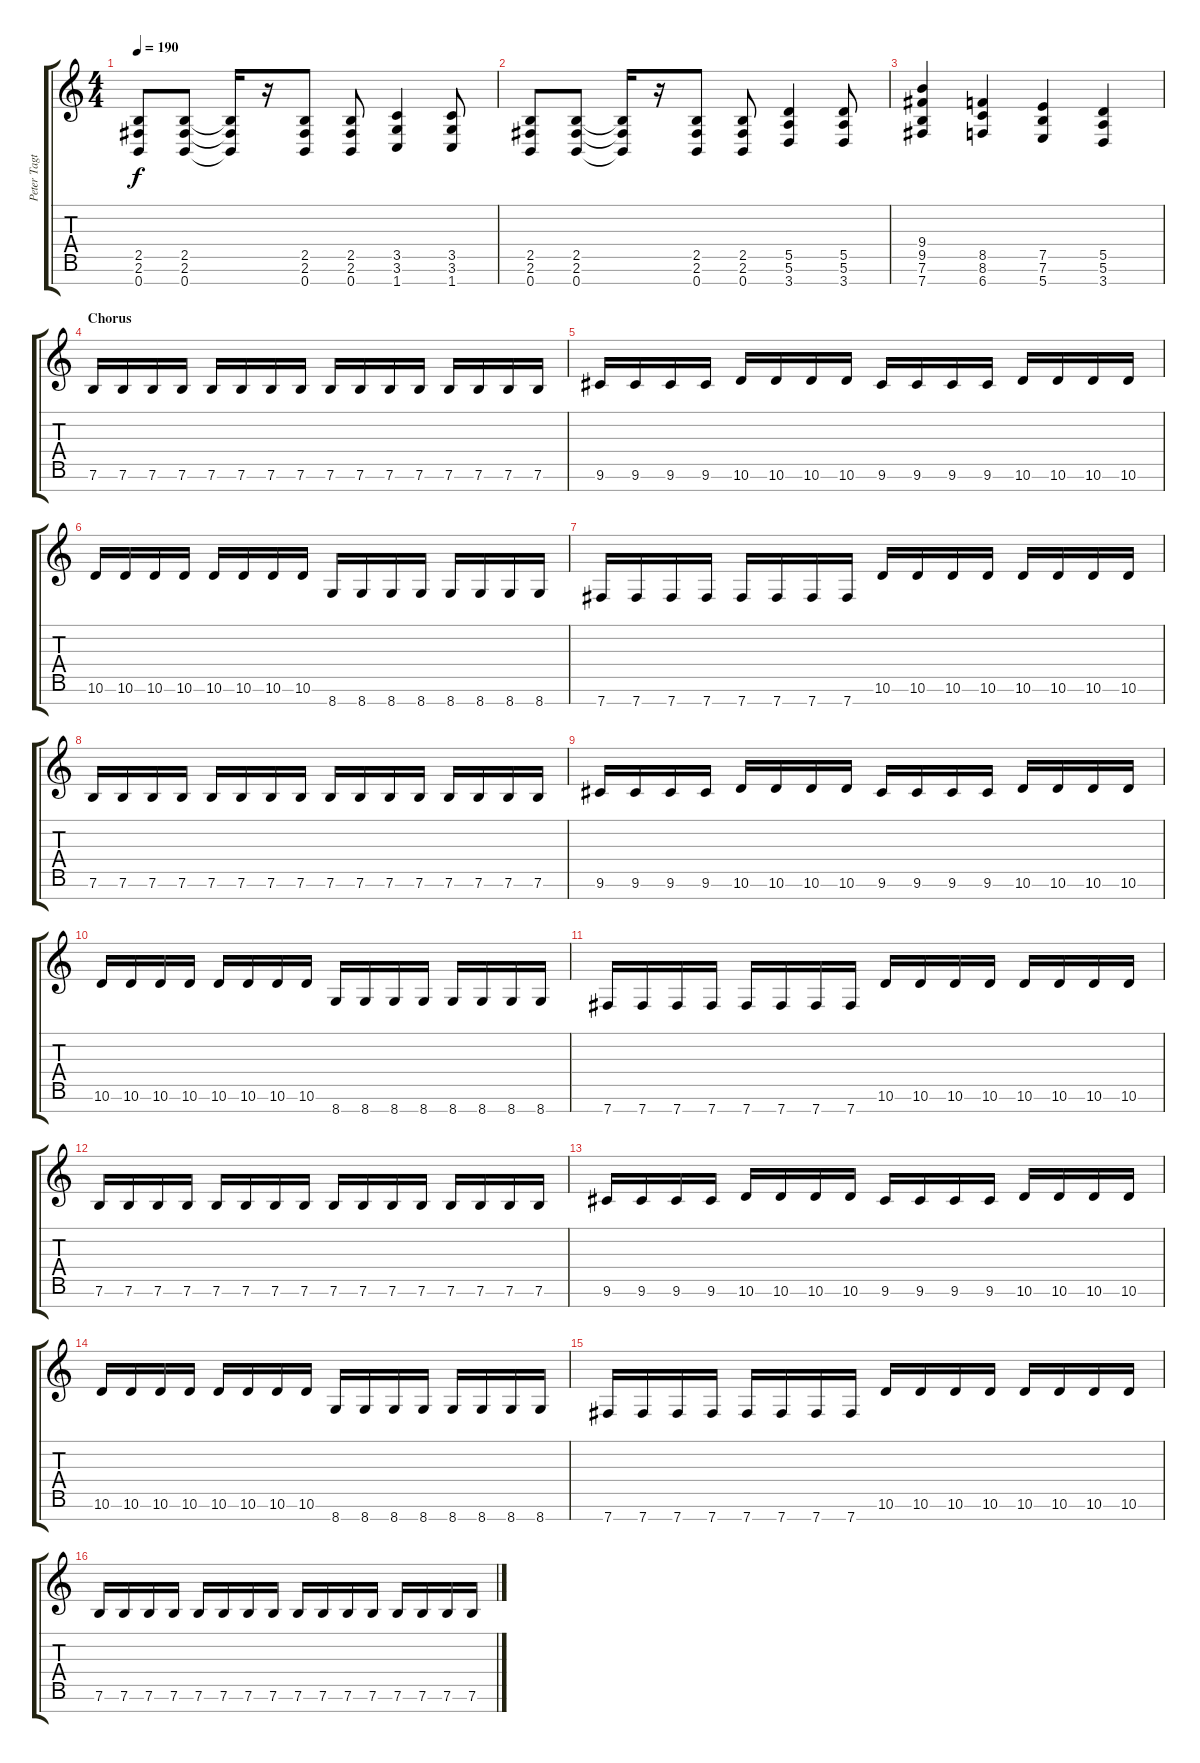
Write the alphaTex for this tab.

\track ("Peter Tagtgren Guitar 1" "Peter Tagt") {instrument overdrivenguitar}
\staff {score tabs}
\tuning (E4 B3 G3 D3 A2 E2 B1) {hide}
\ts (4 4)
\tempo 190
\clef g2
\ks c
(2.5 2.6 0.7).8{dy f} (2.5 2.6 0.7).8 (2.5{t} 2.6{t} 0.7{t}).16 r.16 (2.5 2.6 0.7).8 (2.5 2.6 0.7).8 (3.5 3.6 1.7).4 (3.5 3.6 1.7).8 |
(2.5 2.6 0.7).8 (2.5 2.6 0.7).8 (2.5{t} 2.6{t} 0.7{t}).16 r.16 (2.5 2.6 0.7).8 (2.5 2.6 0.7).8 (5.5 5.6 3.7).4 (5.5 5.6 3.7).8 |
(9.4 9.5 7.6 7.7).4 (8.5 8.6 6.7).4 (7.5 7.6 5.7).4 (5.5 5.6 3.7).4 |
\section ("" "Chorus")
7.6.16 7.6.16 7.6.16 7.6.16 7.6.16 7.6.16 7.6.16 7.6.16 7.6.16 7.6.16 7.6.16 7.6.16 7.6.16 7.6.16 7.6.16 7.6.16 |
9.6.16 9.6.16 9.6.16 9.6.16 10.6.16 10.6.16 10.6.16 10.6.16 9.6.16 9.6.16 9.6.16 9.6.16 10.6.16 10.6.16 10.6.16 10.6.16 |
10.6.16 10.6.16 10.6.16 10.6.16 10.6.16 10.6.16 10.6.16 10.6.16 8.7.16 8.7.16 8.7.16 8.7.16 8.7.16 8.7.16 8.7.16 8.7.16 |
7.7.16 7.7.16 7.7.16 7.7.16 7.7.16 7.7.16 7.7.16 7.7.16 10.6.16 10.6.16 10.6.16 10.6.16 10.6.16 10.6.16 10.6.16 10.6.16 |
7.6.16 7.6.16 7.6.16 7.6.16 7.6.16 7.6.16 7.6.16 7.6.16 7.6.16 7.6.16 7.6.16 7.6.16 7.6.16 7.6.16 7.6.16 7.6.16 |
9.6.16 9.6.16 9.6.16 9.6.16 10.6.16 10.6.16 10.6.16 10.6.16 9.6.16 9.6.16 9.6.16 9.6.16 10.6.16 10.6.16 10.6.16 10.6.16 |
10.6.16 10.6.16 10.6.16 10.6.16 10.6.16 10.6.16 10.6.16 10.6.16 8.7.16 8.7.16 8.7.16 8.7.16 8.7.16 8.7.16 8.7.16 8.7.16 |
7.7.16 7.7.16 7.7.16 7.7.16 7.7.16 7.7.16 7.7.16 7.7.16 10.6.16 10.6.16 10.6.16 10.6.16 10.6.16 10.6.16 10.6.16 10.6.16 |
7.6.16 7.6.16 7.6.16 7.6.16 7.6.16 7.6.16 7.6.16 7.6.16 7.6.16 7.6.16 7.6.16 7.6.16 7.6.16 7.6.16 7.6.16 7.6.16 |
9.6.16 9.6.16 9.6.16 9.6.16 10.6.16 10.6.16 10.6.16 10.6.16 9.6.16 9.6.16 9.6.16 9.6.16 10.6.16 10.6.16 10.6.16 10.6.16 |
10.6.16 10.6.16 10.6.16 10.6.16 10.6.16 10.6.16 10.6.16 10.6.16 8.7.16 8.7.16 8.7.16 8.7.16 8.7.16 8.7.16 8.7.16 8.7.16 |
7.7.16 7.7.16 7.7.16 7.7.16 7.7.16 7.7.16 7.7.16 7.7.16 10.6.16 10.6.16 10.6.16 10.6.16 10.6.16 10.6.16 10.6.16 10.6.16 |
7.6.16 7.6.16 7.6.16 7.6.16 7.6.16 7.6.16 7.6.16 7.6.16 7.6.16 7.6.16 7.6.16 7.6.16 7.6.16 7.6.16 7.6.16 7.6.16
